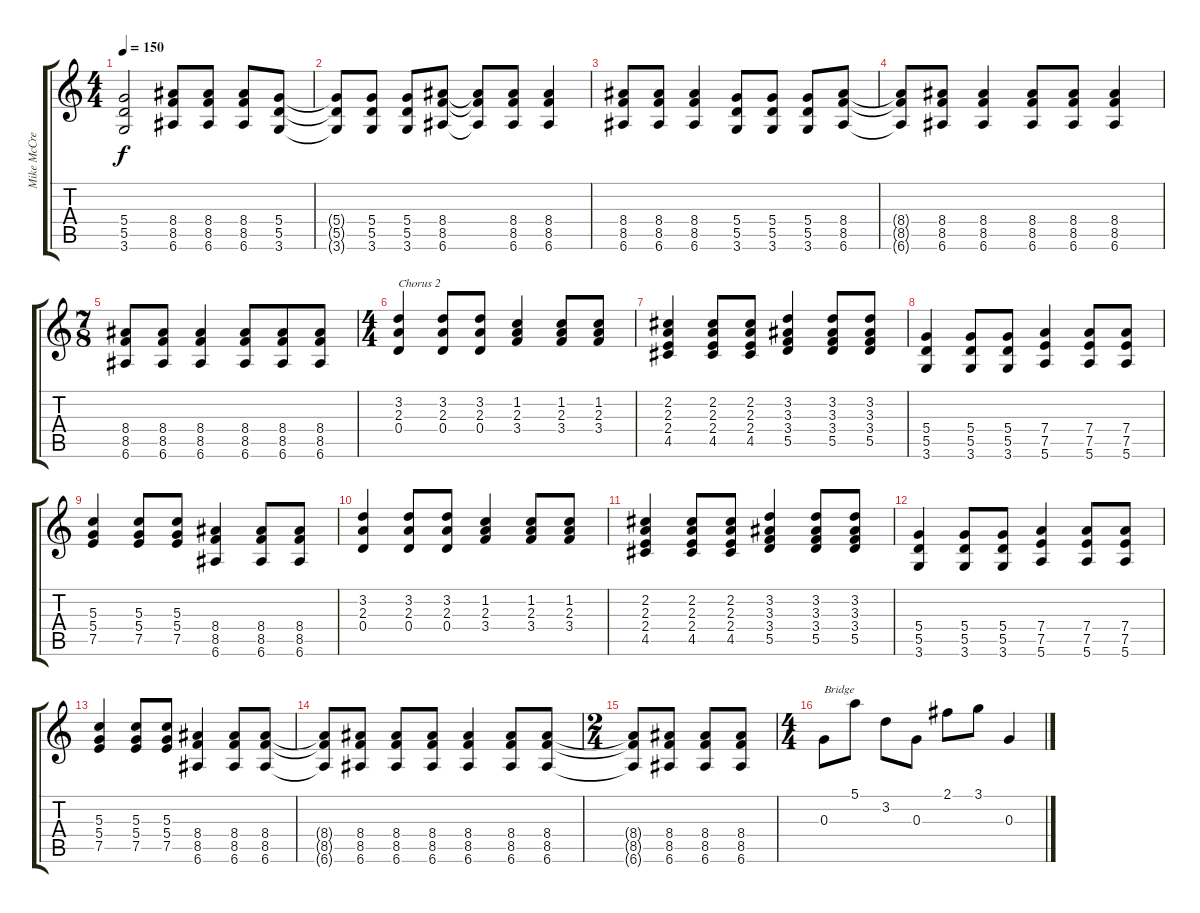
\track ("Mike McCready" "Mike McCre") {instrument distortionguitar}
\staff {score tabs}
\tuning (E4 B3 G3 D3 A2 E2) {hide}
\ts (4 4)
\tempo 150
\clef g2
\ks c
(5.4{t} 5.5{t} 3.6{t}).2{dy f} (8.4 8.5 6.6).8 (8.4 8.5 6.6).8 (8.4 8.5 6.6).8 (5.4 5.5 3.6).8 |
(5.4{t} 5.5{t} 3.6{t}).8 (5.4 5.5 3.6).8 (5.4 5.5 3.6).8 (8.4 8.5 6.6).8 (8.4{t} 8.5{t} 6.6{t}).8 (8.4 8.5 6.6).8 (8.4 8.5 6.6).4 |
(8.4 8.5 6.6).8 (8.4 8.5 6.6).8 (8.4 8.5 6.6).4 (5.4 5.5 3.6).8 (5.4 5.5 3.6).8 (5.4 5.5 3.6).8 (8.4 8.5 6.6).8 |
(8.4{t} 8.5{t} 6.6{t}).8 (8.4 8.5 6.6).8 (8.4 8.5 6.6).4 (8.4 8.5 6.6).8 (8.4 8.5 6.6).8 (8.4 8.5 6.6).4 |
\ts (7 8)
(8.4 8.5 6.6).8 (8.4 8.5 6.6).8 (8.4 8.5 6.6).4 (8.4 8.5 6.6).8 (8.4 8.5 6.6).8 (8.4 8.5 6.6).8 |
\ts (4 4)
(3.2 2.3 0.4).4{txt "Chorus 2"} (3.2 2.3 0.4).8 (3.2 2.3 0.4).8 (1.2 2.3 3.4).4 (1.2 2.3 3.4).8 (1.2 2.3 3.4).8 |
(2.2 2.3 2.4 4.5).4 (2.2 2.3 2.4 4.5).8 (2.2 2.3 2.4 4.5).8 (3.2 3.3 3.4 5.5).4 (3.2 3.3 3.4 5.5).8 (3.2 3.3 3.4 5.5).8 |
(5.4 5.5 3.6).4 (5.4 5.5 3.6).8 (5.4 5.5 3.6).8 (7.4 7.5 5.6).4 (7.4 7.5 5.6).8 (7.4 7.5 5.6).8 |
(5.3 5.4 7.5).4 (5.3 5.4 7.5).8 (5.3 5.4 7.5).8 (8.4 8.5 6.6).4 (8.4 8.5 6.6).8 (8.4 8.5 6.6).8 |
(3.2 2.3 0.4).4 (3.2 2.3 0.4).8 (3.2 2.3 0.4).8 (1.2 2.3 3.4).4 (1.2 2.3 3.4).8 (1.2 2.3 3.4).8 |
(2.2 2.3 2.4 4.5).4 (2.2 2.3 2.4 4.5).8 (2.2 2.3 2.4 4.5).8 (3.2 3.3 3.4 5.5).4 (3.2 3.3 3.4 5.5).8 (3.2 3.3 3.4 5.5).8 |
(5.4 5.5 3.6).4 (5.4 5.5 3.6).8 (5.4 5.5 3.6).8 (7.4 7.5 5.6).4 (7.4 7.5 5.6).8 (7.4 7.5 5.6).8 |
(5.3 5.4 7.5).4 (5.3 5.4 7.5).8 (5.3 5.4 7.5).8 (8.4 8.5 6.6).4 (8.4 8.5 6.6).8 (8.4 8.5 6.6).8 |
(8.4{t} 8.5{t} 6.6{t}).8 (8.4 8.5 6.6).8 (8.4 8.5 6.6).8 (8.4 8.5 6.6).8 (8.4 8.5 6.6).4 (8.4 8.5 6.6).8 (8.4 8.5 6.6).8 |
\ts (2 4)
(8.4{t} 8.5{t} 6.6{t}).8 (8.4 8.5 6.6).8 (8.4 8.5 6.6).8 (8.4 8.5 6.6).8 |
\ts (4 4)
0.3.8{txt "Bridge"} 5.1.8 3.2.8 0.3.8 2.1.8 3.1.8 0.3.4
